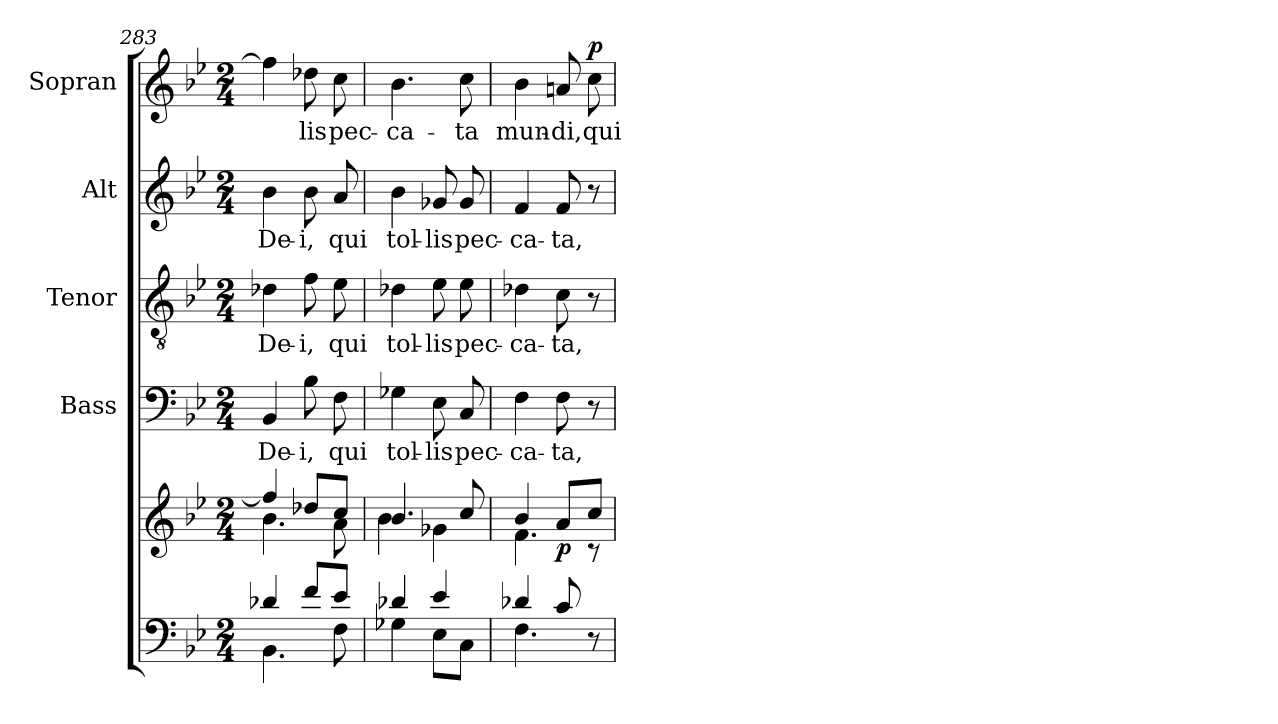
**kern	**kern	**dynam	**kern	**text	**kern	**text	**kern	**text	**kern	**text	**dynam
*part5	*part5	*part5	*part4	*part4	*part3	*part3	*part2	*part2	*part1	*part1	*part1
*staff6	*staff5	*staff5/6	*staff4	*staff4	*staff3	*staff3	*staff2	*staff2	*staff1	*staff1	*staff1
*	*	*	*I"Bass	*	*I"Tenor	*	*I"Alt	*	*I"Sopran	*	*
*	*	*	*I'B.	*	*I'T.	*	*I'A.	*	*I'S.	*	*
*clefF4	*clefG2	*	*clefF4	*	*clefGv2	*	*clefG2	*	*clefG2	*	*
*k[b-e-]	*k[b-e-]	*	*k[b-e-]	*	*k[b-e-]	*	*k[b-e-]	*	*k[b-e-]	*	*
*B-:	*B-:	*	*B-:	*	*B-:	*	*B-:	*	*B-:	*	*
*M2/4	*M2/4	*	*M2/4	*	*M2/4	*	*M2/4	*	*M2/4	*	*
=283	=283	=283	=283	=283	=283	=283	=283	=283	=283	=283	=283
*^	*^	*	*	*	*	*	*	*	*	*	*
!	!	!	!	!	!	!LO:LY:b	!	!LO:LY:b	!	!LO:LY:b	!	!	!
4d-X/	4.BB-\	4ff/]	4.b-\	.	4BB-/	De-	4d-X\	De-	4b-\	De-	4ff\]	.	.
!	!	!	!	!	!	!LO:LY:b	!	!LO:LY:b	!	!LO:LY:b	!	!LO:LY:b	!
8f/L	.	8dd-X/L	.	.	8B-\	-i,	8f\	-i,	8b-\	-i,	8dd-X\	-lis	.
!	!	!	!	!	!	!LO:LY:b	!	!LO:LY:b	!	!LO:LY:b	!	!LO:LY:b	!
8e-/J	8F\	8cc/J	8a\	.	8F\	qui	8e-\	qui	8a/	qui	8cc\	pec-	.
=284	=284	=284	=284	=284	=284	=284	=284	=284	=284	=284	=284	=284	=284
!	!	!	!	!	!	!LO:LY:b	!	!LO:LY:b	!	!LO:LY:b	!	!LO:LY:b	!
4d-X/	4G-X\	4.b-/	4b-\	.	4G-X\	tol-	4d-X\	tol-	4b-\	tol-	4.b-\	-ca-	.
!	!	!	!	!	!	!LO:LY:b	!	!LO:LY:b	!	!LO:LY:b	!	!	!
4e-/	8E-\L	.	4g-X\	.	8E-\	-lis	8e-\	-lis	8g-X/	-lis	.	.	.
!	!	!	!	!	!	!LO:LY:b	!	!LO:LY:b	!	!LO:LY:b	!	!LO:LY:b	!
.	8C\J	8cc/	.	.	8C/	pec-	8e-\	pec-	8g-/	pec-	8cc\	-ta	.
=285	=285	=285	=285	=285	=285	=285	=285	=285	=285	=285	=285	=285	=285
!	!	!	!	!	!	!LO:LY:b	!	!LO:LY:b	!	!LO:LY:b	!	!LO:LY:b	!
4d-X/	4.F\	4b-/	4.f\	.	4F\	-ca-	4d-X\	-ca-	4f/	-ca-	4b-\	mun-	.
!	!	!	!	!LO:DY:b	!	!LO:LY:b	!	!LO:LY:b	!	!LO:LY:b	!	!LO:LY:b	!
8c/	.	8a/L	.	p	8F\	-ta,	8c\	-ta,	8f/	-ta,	8an/	-di,	.
!	!	!	!	!	!	!	!	!	!	!	!	!LO:LY:b	!LO:DY:a
8ryy	8r	8cc/J	8rc	.	8r	.	8r	.	8r	.	8cc\	qui	p
*v	*v	*	*	*	*	*	*	*	*	*	*	*	*
*	*v	*v	*	*	*	*	*	*	*	*	*	*
=	=	=	=	=	=	=	=	=	=	=	=
*-	*-	*-	*-	*-	*-	*-	*-	*-	*-	*-	*-
